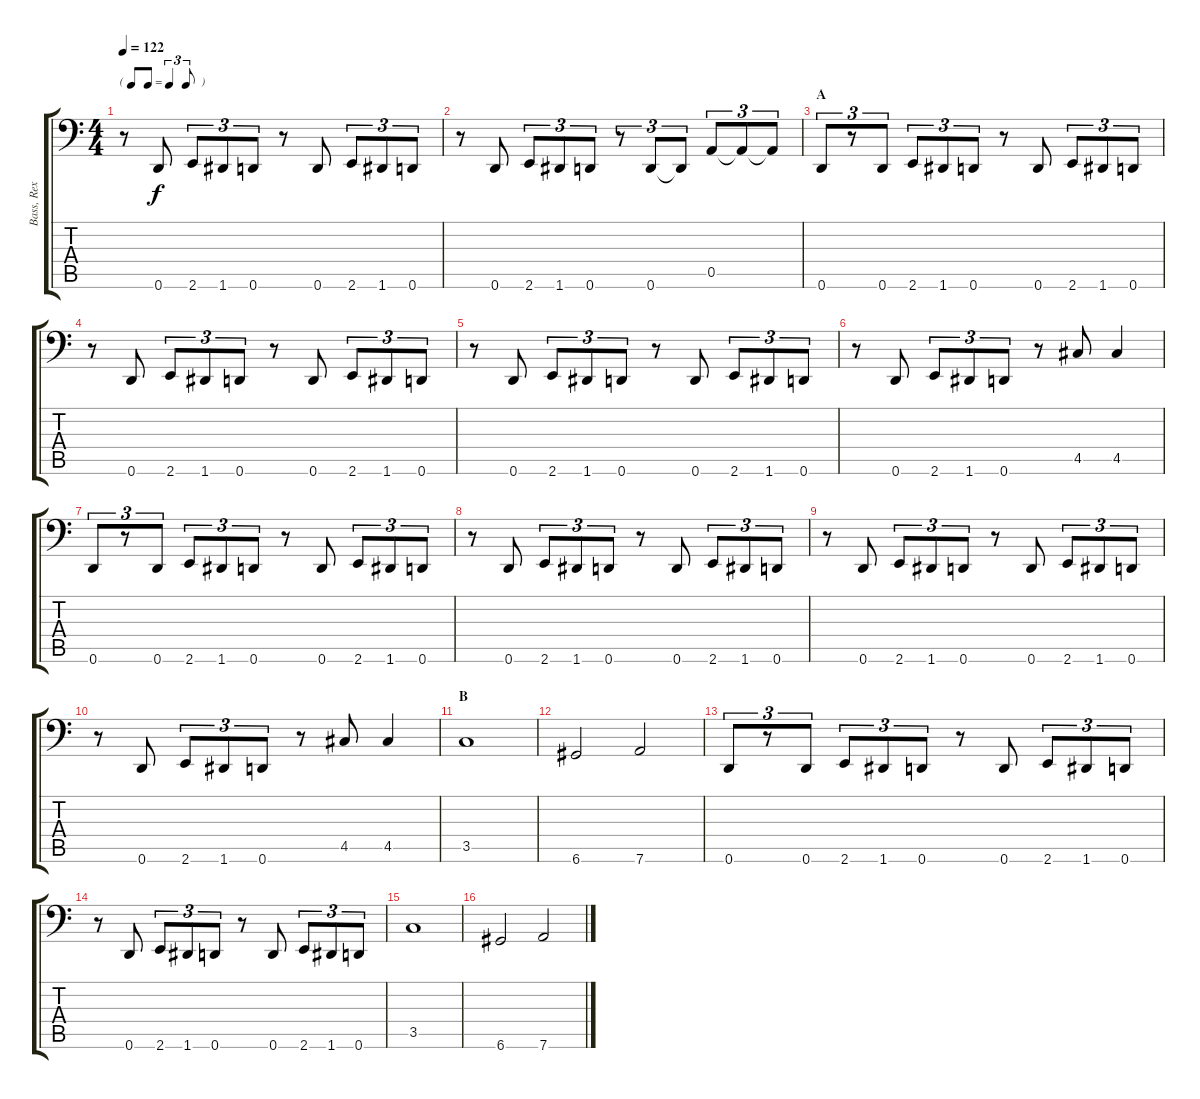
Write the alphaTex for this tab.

\track ("Bass, Rex" "Bass, Rex") {instrument electricbasspick}
\staff {score tabs}
\tuning (E3 B2 G2 D2 A1 D1) {hide}
\ts (4 4)
\tf triplet8th
\tempo 122
\clef f4
\ks c
r.8{dy f} 0.6.8 2.6.8{tu (3 2)} 1.6.8{tu (3 2)} 0.6.8{tu (3 2)} r.8 0.6.8 2.6.8{tu (3 2)} 1.6.8{tu (3 2)} 0.6.8{tu (3 2)} |
r.8 0.6.8 2.6.8{tu (3 2)} 1.6.8{tu (3 2)} 0.6.8{tu (3 2)} r.8{tu (3 2)} 0.6.8{tu (3 2)} 0.6{t}.8{tu (3 2)} 0.5.8{tu (3 2)} 0.5{t}.8{tu (3 2)} 0.5{t}.8{tu (3 2)} |
\section ("" "A")
0.6.8{tu (3 2)} r.8{tu (3 2)} 0.6.8{tu (3 2)} 2.6.8{tu (3 2)} 1.6.8{tu (3 2)} 0.6.8{tu (3 2)} r.8 0.6.8 2.6.8{tu (3 2)} 1.6.8{tu (3 2)} 0.6.8{tu (3 2)} |
r.8 0.6.8 2.6.8{tu (3 2)} 1.6.8{tu (3 2)} 0.6.8{tu (3 2)} r.8 0.6.8 2.6.8{tu (3 2)} 1.6.8{tu (3 2)} 0.6.8{tu (3 2)} |
r.8 0.6.8 2.6.8{tu (3 2)} 1.6.8{tu (3 2)} 0.6.8{tu (3 2)} r.8 0.6.8 2.6.8{tu (3 2)} 1.6.8{tu (3 2)} 0.6.8{tu (3 2)} |
r.8 0.6.8 2.6.8{tu (3 2)} 1.6.8{tu (3 2)} 0.6.8{tu (3 2)} r.8 4.5.8 4.5.4 |
0.6.8{tu (3 2)} r.8{tu (3 2)} 0.6.8{tu (3 2)} 2.6.8{tu (3 2)} 1.6.8{tu (3 2)} 0.6.8{tu (3 2)} r.8 0.6.8 2.6.8{tu (3 2)} 1.6.8{tu (3 2)} 0.6.8{tu (3 2)} |
r.8 0.6.8 2.6.8{tu (3 2)} 1.6.8{tu (3 2)} 0.6.8{tu (3 2)} r.8 0.6.8 2.6.8{tu (3 2)} 1.6.8{tu (3 2)} 0.6.8{tu (3 2)} |
r.8 0.6.8 2.6.8{tu (3 2)} 1.6.8{tu (3 2)} 0.6.8{tu (3 2)} r.8 0.6.8 2.6.8{tu (3 2)} 1.6.8{tu (3 2)} 0.6.8{tu (3 2)} |
r.8 0.6.8 2.6.8{tu (3 2)} 1.6.8{tu (3 2)} 0.6.8{tu (3 2)} r.8 4.5.8 4.5.4 |
\section ("" "B")
3.5.1 |
6.6.2 7.6.2 |
0.6.8{tu (3 2)} r.8{tu (3 2)} 0.6.8{tu (3 2)} 2.6.8{tu (3 2)} 1.6.8{tu (3 2)} 0.6.8{tu (3 2)} r.8 0.6.8 2.6.8{tu (3 2)} 1.6.8{tu (3 2)} 0.6.8{tu (3 2)} |
r.8 0.6.8 2.6.8{tu (3 2)} 1.6.8{tu (3 2)} 0.6.8{tu (3 2)} r.8 0.6.8 2.6.8{tu (3 2)} 1.6.8{tu (3 2)} 0.6.8{tu (3 2)} |
3.5.1 |
6.6.2 7.6.2
